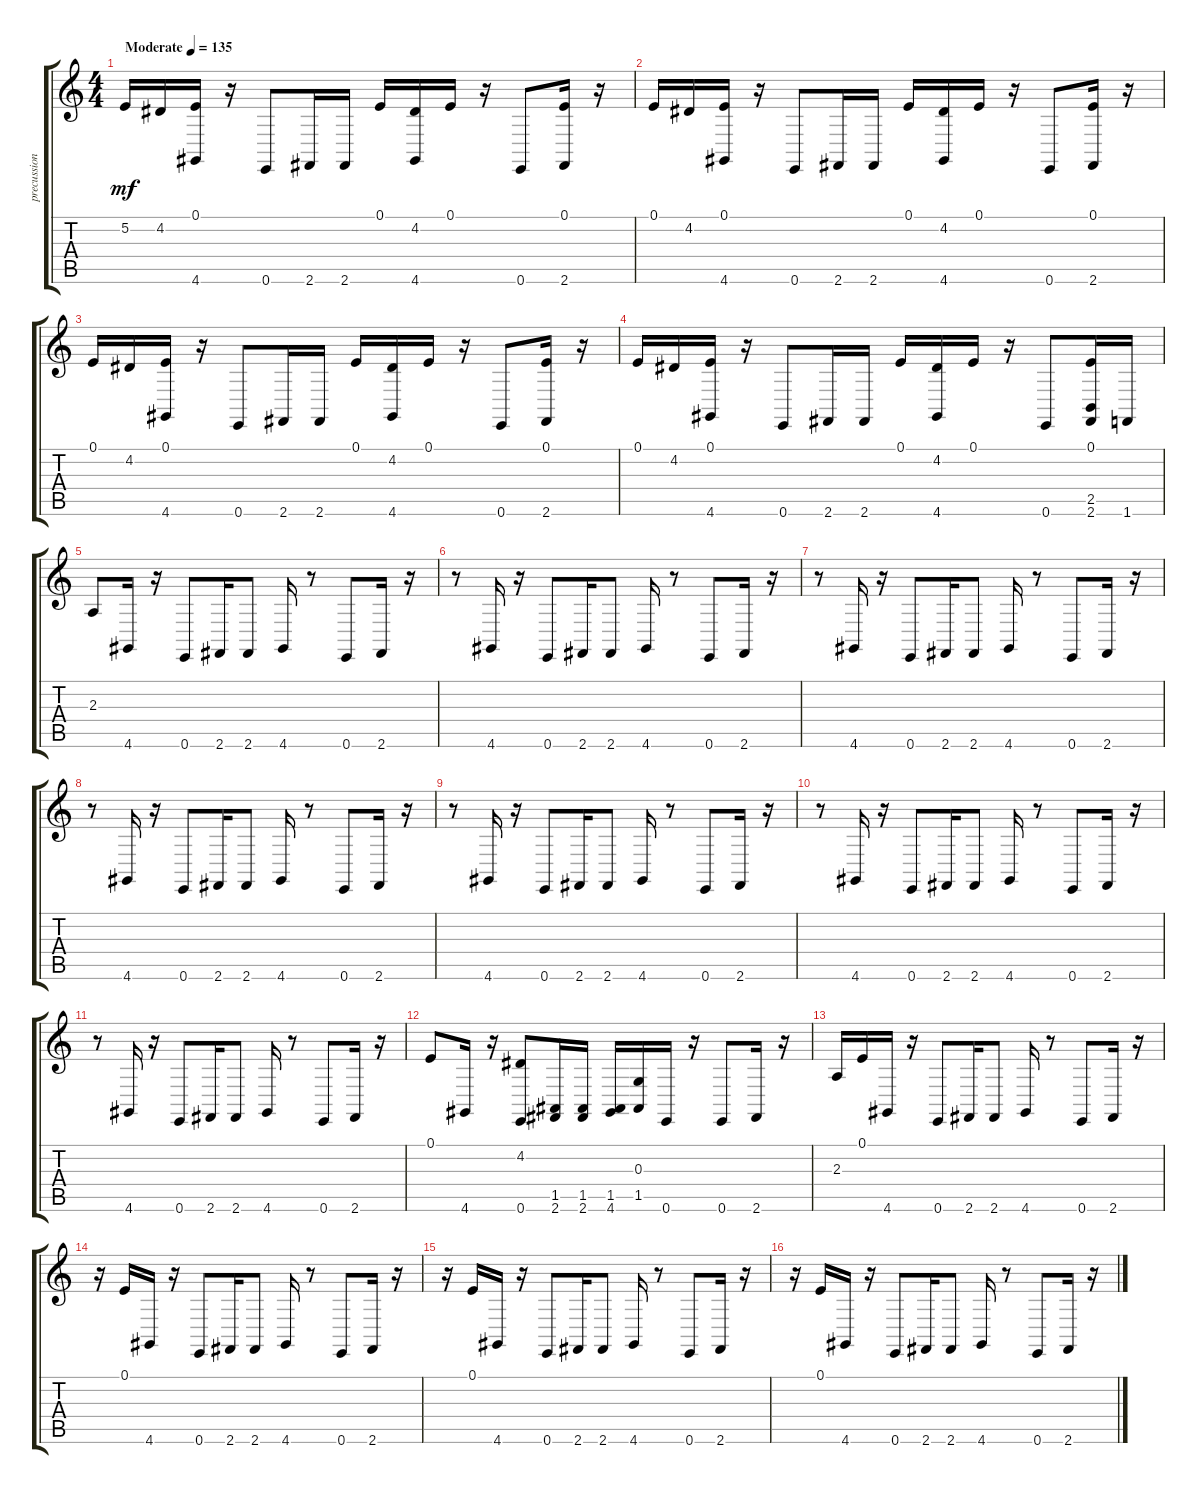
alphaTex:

\track ("precussion" "precussion") {instrument celesta}
\staff {score tabs}
\tuning (E4 B3 G3 D3 A2 E2) {hide}
\ts (4 4)
\tempo (135 "Moderate")
\clef g2
\ks c
5.2.16{dy mf instrument celesta} 4.2.16 (0.1 4.6).16 r.16 0.6.8 2.6.16 2.6.16 0.1.16 (4.2 4.6).16 0.1.16 r.16 0.6.8 (0.1 2.6).16 r.16 |
0.1.16 4.2.16 (0.1 4.6).16 r.16 0.6.8 2.6.16 2.6.16 0.1.16 (4.2 4.6).16 0.1.16 r.16 0.6.8 (0.1 2.6).16 r.16 |
0.1.16 4.2.16 (0.1 4.6).16 r.16 0.6.8 2.6.16 2.6.16 0.1.16 (4.2 4.6).16 0.1.16 r.16 0.6.8 (0.1 2.6).16 r.16 |
0.1.16 4.2.16 (0.1 4.6).16 r.16 0.6.8 2.6.16 2.6.16 0.1.16 (4.2 4.6).16 0.1.16 r.16 0.6.8 (0.1 2.5 2.6).16 1.6.16 |
2.3.8 4.6.16 r.16 0.6.8 2.6.16 2.6.8 4.6.16 r.8 0.6.8 2.6.16 r.16 |
r.8 4.6.16 r.16 0.6.8 2.6.16 2.6.8 4.6.16 r.8 0.6.8 2.6.16 r.16 |
r.8 4.6.16 r.16 0.6.8 2.6.16 2.6.8 4.6.16 r.8 0.6.8 2.6.16 r.16 |
r.8 4.6.16 r.16 0.6.8 2.6.16 2.6.8 4.6.16 r.8 0.6.8 2.6.16 r.16 |
r.8 4.6.16 r.16 0.6.8 2.6.16 2.6.8 4.6.16 r.8 0.6.8 2.6.16 r.16 |
r.8 4.6.16 r.16 0.6.8 2.6.16 2.6.8 4.6.16 r.8 0.6.8 2.6.16 r.16 |
r.8 4.6.16 r.16 0.6.8 2.6.16 2.6.8 4.6.16 r.8 0.6.8 2.6.16 r.16 |
0.1.8 4.6.16 r.16 (4.2 0.6).8 (1.5 2.6).16 (1.5 2.6).16 (1.5 4.6).16 (0.3 1.5).16 0.6.16 r.16 0.6.8 2.6.16 r.16 |
2.3.16 0.1.16 4.6.16 r.16 0.6.8 2.6.16 2.6.8 4.6.16 r.8 0.6.8 2.6.16 r.16 |
r.16 0.1.16 4.6.16 r.16 0.6.8 2.6.16 2.6.8 4.6.16 r.8 0.6.8 2.6.16 r.16 |
r.16 0.1.16 4.6.16 r.16 0.6.8 2.6.16 2.6.8 4.6.16 r.8 0.6.8 2.6.16 r.16 |
r.16 0.1.16 4.6.16 r.16 0.6.8 2.6.16 2.6.8 4.6.16 r.8 0.6.8 2.6.16 r.16
